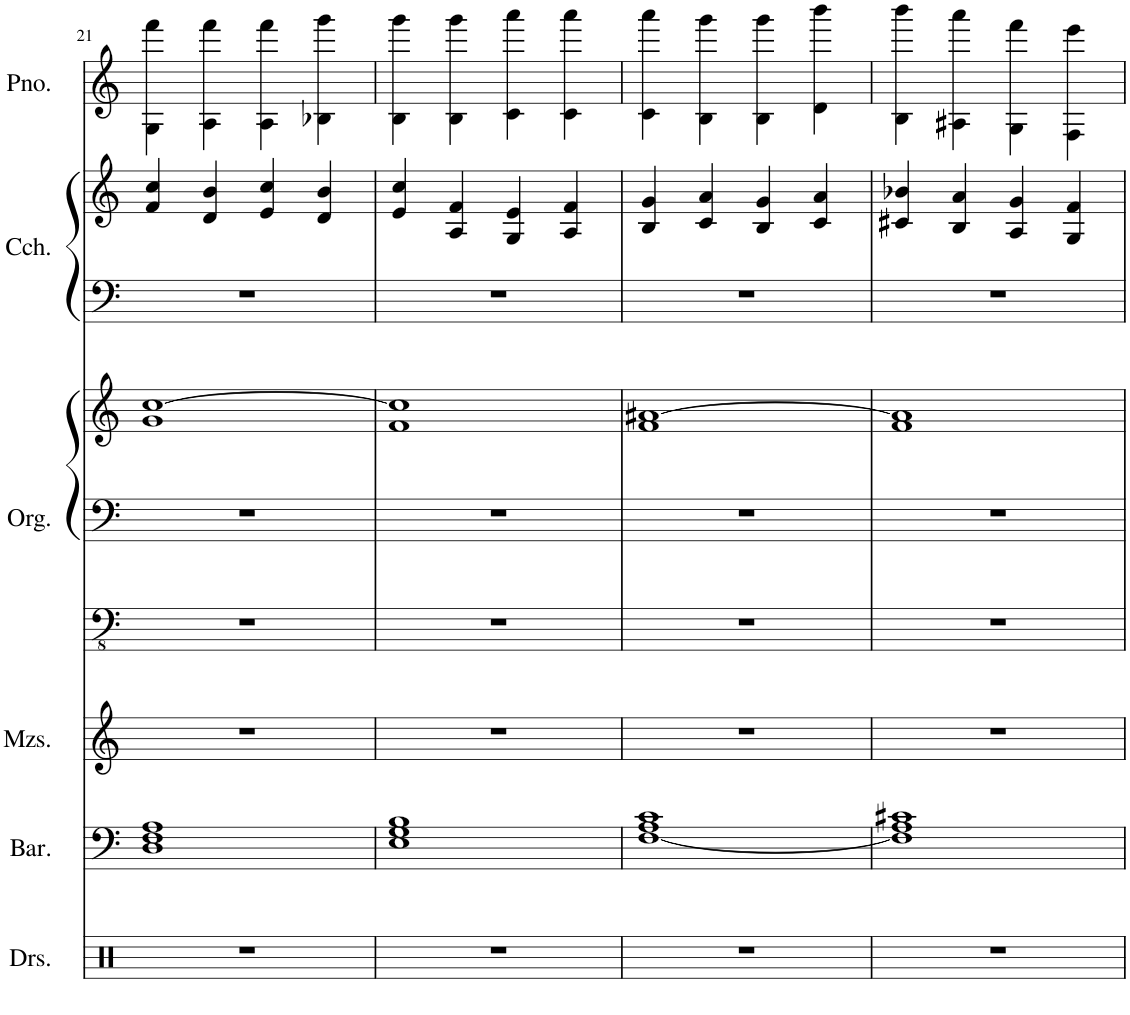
**kern	**kern	**kern	**kern	**kern	**kern	**kern	**kern	**kern
*part6	*part5	*part4	*part3	*part3	*part3	*part2	*part2	*part1
*staff9	*staff8	*staff7	*staff6	*staff5	*staff4	*staff3	*staff2	*staff1
*I"Drumset	*I"Baritone	*I"Mezzo-soprano	*I"Pipe Organ	*	*	*I"Clavichord	*	*I"Piano
*I'Drs.	*I'Bar.	*I'Mzs.	*I'Org.	*	*	*I'Cch.	*	*I'Pno.
!!LO:PB:g=z
*clefX	*clefF4	*clefG2	*clefFv4	*clefF4	*clefG2	*clefF4	*clefG2	*clefG2
*k[]	*k[]	*k[]	*k[]	*k[]	*k[]	*k[]	*k[]	*k[]
*M4/4	*M4/4	*M4/4	*M4/4	*M4/4	*M4/4	*M4/4	*M4/4	*M4/4
=21	=21	=21	=21	=21	=21	=21	=21	=21
1r	1D 1F 1A	1r	1r	1r	1g [1cc	1r	4f/ 4cc/	4G\ 4fff\
.	.	.	.	.	.	.	4d/ 4b/	4A\ 4fff\
.	.	.	.	.	.	.	4e/ 4cc/	4A\ 4fff\
.	.	.	.	.	.	.	4d/ 4b/	4B-X\ 4ggg\
=22	=22	=22	=22	=22	=22	=22	=22	=22
1r	1E 1G 1B	1r	1r	1r	1f 1cc]	1r	4e/ 4cc/	4B\ 4ggg\
.	.	.	.	.	.	.	4A/ 4f/	4B\ 4ggg\
.	.	.	.	.	.	.	4G/ 4e/	4c\ 4aaa\
.	.	.	.	.	.	.	4A/ 4f/	4c\ 4aaa\
=23	=23	=23	=23	=23	=23	=23	=23	=23
1r	[1F 1A 1c	1r	1r	1r	1f [1a#X	1r	4B/ 4g/	4c\ 4aaa\
.	.	.	.	.	.	.	4c/ 4a/	4B\ 4ggg\
.	.	.	.	.	.	.	4B/ 4g/	4B\ 4ggg\
.	.	.	.	.	.	.	4c/ 4a/	4d\ 4bbb\
=24	=24	=24	=24	=24	=24	=24	=24	=24
1r	1F] 1A 1c#X	1r	1r	1r	1f 1a#]	1r	4c#X/ 4b-X/	4B\ 4bbb\
.	.	.	.	.	.	.	4B/ 4a/	4A#X\ 4aaa\
.	.	.	.	.	.	.	4A/ 4g/	4G\ 4fff\
.	.	.	.	.	.	.	4G/ 4f/	4F\ 4eee\
=	=	=	=	=	=	=	=	=
*-	*-	*-	*-	*-	*-	*-	*-	*-
